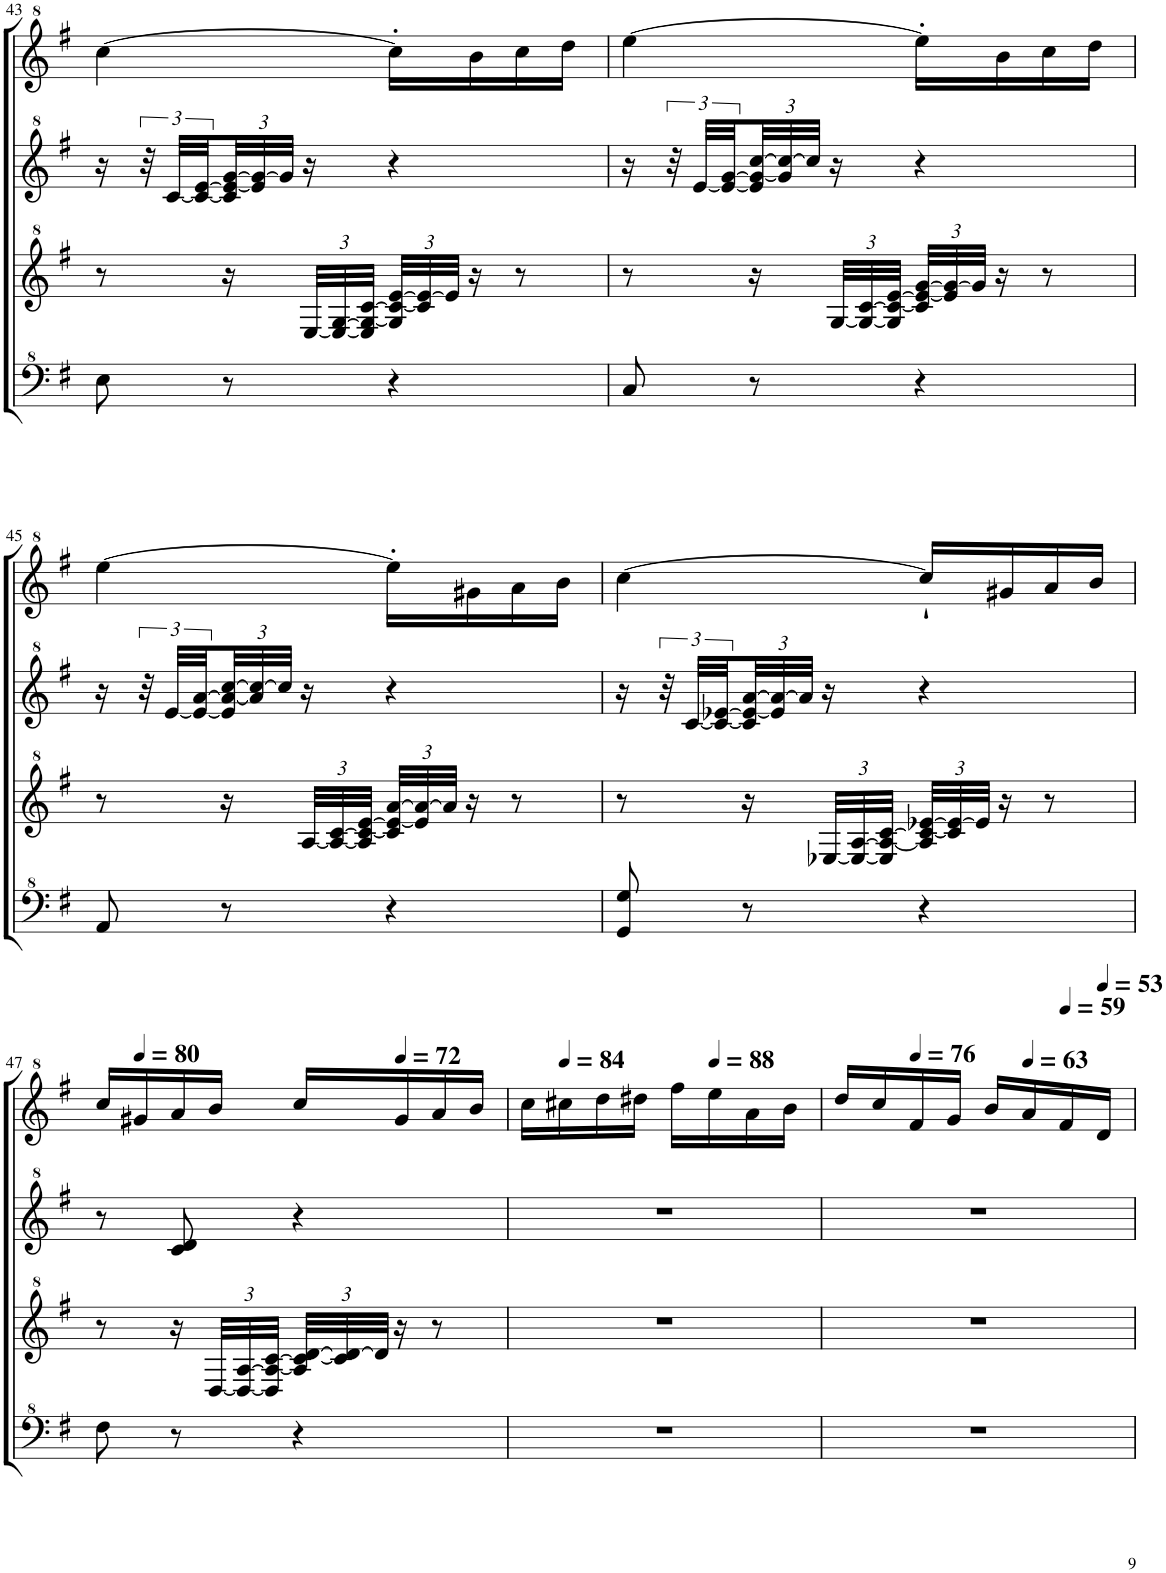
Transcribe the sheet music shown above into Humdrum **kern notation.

**kern	**kern	**kern	**kern
*part1	*part1	*part1	*part1
*staff4	*staff3	*staff2	*staff1
*I"Model III	*	*	*
!!LO:PB:g=z
*clefF^4	*clefG^2	*clefG^2	*clefG^2
*k[f#]	*k[f#]	*k[f#]	*k[f#]
*M2/4	*M2/4	*M2/4	*M2/4
=43	=43	=43	=43
8e\	8r	16r	[4ccc\
.	.	48r	.
.	.	[48cc/LLL	.
.	.	48cc/_ [48ee/	.
*	*	*Xbrackettup	*
8r	16r	48cc/] 48ee/_ [48gg/	.
.	.	48ee/] 48gg/_	.
.	.	48gg/JJJ]	.
*	*Xbrackettup	*	*
.	[48e/LLL	16r	.
.	48e/_ [48g/	.	.
.	48e/] 48g/_ [48cc/JJJ	.	.
4r	48g/] 48cc/_ [48ee/LLL	4r	16ccc'\LL]
.	48cc/] 48ee/_	.	.
.	48ee/JJJ]	.	.
.	16r	.	16bb\
.	8r	.	16ccc\
.	.	.	16ddd\JJ
=44	=44	=44	=44
8c/	8r	16r	[4eee\
*	*	*brackettup	*
.	.	48r	.
.	.	[48ee/LLL	.
.	.	48ee/_ [48gg/	.
*	*	*Xbrackettup	*
8r	16r	48ee/] 48gg/_ [48ccc/	.
.	.	48gg/] 48ccc/_	.
.	.	48ccc/JJJ]	.
.	[48g/LLL	16r	.
.	48g/_ [48cc/	.	.
.	48g/] 48cc/_ [48ee/JJJ	.	.
4r	48cc/] 48ee/_ [48gg/LLL	4r	16eee'\LL]
.	48ee/] 48gg/_	.	.
.	48gg/JJJ]	.	.
.	16r	.	16bb\
.	8r	.	16ccc\
.	.	.	16ddd\JJ
!!LO:LB:g=z
=45	=45	=45	=45
8A/	8r	16r	[4eee\
*	*	*brackettup	*
.	.	48r	.
.	.	[48ee/LLL	.
.	.	48ee/_ [48aa/	.
*	*	*Xbrackettup	*
8r	16r	48ee/] 48aa/_ [48ccc/	.
.	.	48aa/] 48ccc/_	.
.	.	48ccc/JJJ]	.
.	[48a/LLL	16r	.
.	48a/_ [48cc/	.	.
.	48a/] 48cc/_ [48ee/JJJ	.	.
4r	48cc/] 48ee/_ [48aa/LLL	4r	16eee'\LL]
.	48ee/] 48aa/_	.	.
.	48aa/JJJ]	.	.
.	16r	.	16gg#X\
.	8r	.	16aa\
.	.	.	16bb\JJ
=46	=46	=46	=46
8G/ 8g/	8r	16r	[4ccc\
*	*	*brackettup	*
.	.	48r	.
.	.	[48cc/LLL	.
.	.	48cc/_ [48ee-X/	.
*	*	*Xbrackettup	*
8r	16r	48cc/] 48ee-/_ [48aa/	.
.	.	48ee-/] 48aa/_	.
.	.	48aa/JJJ]	.
.	[48e-X/LLL	16r	.
.	48e-/_ [48a/	.	.
.	48e-/] 48a/_ [48cc/JJJ	.	.
4r	48a/] 48cc/_ [48ee-X/LLL	4r	16ccc`/LL]
.	48cc/] 48ee-/_	.	.
.	48ee-/JJJ]	.	.
.	16r	.	16gg#X/
.	8r	.	16aa/
.	.	.	16bb/JJ
!!LO:LB:g=z
=47	=47	=47	=47
8f#\	8r	8r	16ccc/LL
*	*	*	*MM80
.	.	.	16gg#X/
8r	16r	8cc/ 8dd/	16aa/
.	[48d/LLL	.	16bb/JJ
.	48d/_ [48a/	.	.
.	48d/] 48a/_ [48cc/JJJ	.	.
4r	48a/] 48cc/_ [48dd/LLL	4r	16ccc/LL
.	48cc/] 48dd/_	.	.
.	48dd/JJJ]	.	.
*	*	*	*MM72
.	16r	.	16gg#/
.	8r	.	16aa/
.	.	.	16bb/JJ
=48	=48	=48	=48
2r	2r	2r	16ccc\LL
*	*	*	*MM84
.	.	.	16ccc#X\
.	.	.	16ddd\
.	.	.	16ddd#X\JJ
.	.	.	16fff#\LL
*	*	*	*MM88
.	.	.	16eee\
.	.	.	16aa\
.	.	.	16bb\JJ
=49	=49	=49	=49
2r	2r	2r	16ddd/LL
.	.	.	16ccc/
*	*	*	*MM76
.	.	.	16ff#/
.	.	.	16gg/JJ
.	.	.	16bb/LL
*	*	*	*MM63
.	.	.	16aa/
*	*	*	*MM59
.	.	.	16ff#/
*	*	*	*MM53
.	.	.	16dd/JJ
=	=	=	=
*-	*-	*-	*-
